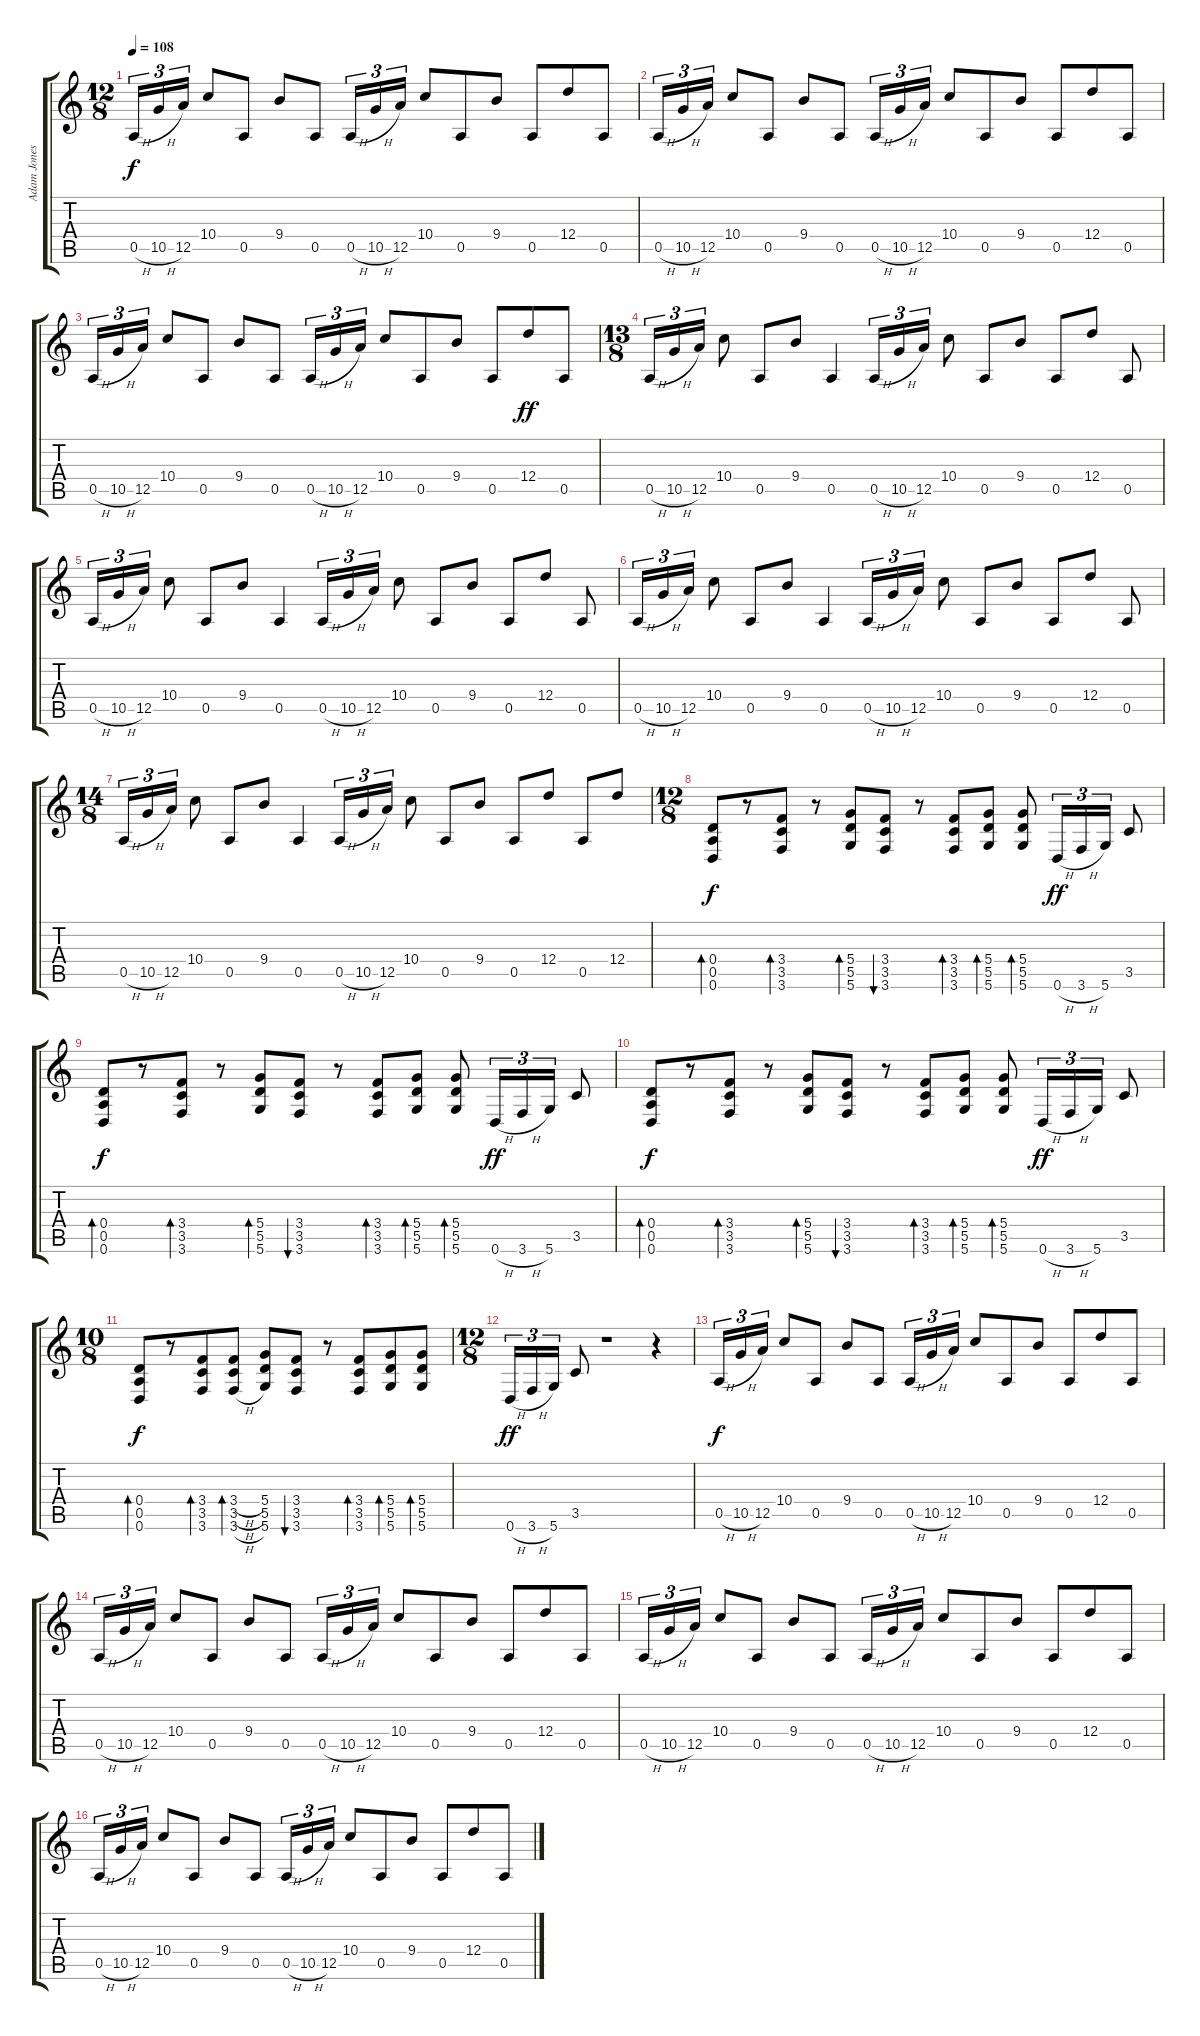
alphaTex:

\track ("Adam Jones (left)" "Adam Jones") {instrument overdrivenguitar}
\staff {score tabs}
\tuning (E4 B3 G3 D3 A2 D2) {hide}
\ts (12 8)
\tempo 108
\clef g2
\ks c
0.5{h}.16{tu (3 2) dy f} 10.5{h}.16{tu (3 2)} 12.5.16{tu (3 2)} 10.4.8 0.5.8 9.4.8 0.5.8 0.5{h}.16{tu (3 2)} 10.5{h}.16{tu (3 2)} 12.5.16{tu (3 2)} 10.4.8 0.5.8 9.4.8 0.5.8 12.4.8 0.5.8 |
0.5{h}.16{tu (3 2)} 10.5{h}.16{tu (3 2)} 12.5.16{tu (3 2)} 10.4.8 0.5.8 9.4.8 0.5.8 0.5{h}.16{tu (3 2)} 10.5{h}.16{tu (3 2)} 12.5.16{tu (3 2)} 10.4.8 0.5.8 9.4.8 0.5.8 12.4.8 0.5.8 |
0.5{h}.16{tu (3 2)} 10.5{h}.16{tu (3 2)} 12.5.16{tu (3 2)} 10.4.8 0.5.8 9.4.8 0.5.8 0.5{h}.16{tu (3 2)} 10.5{h}.16{tu (3 2)} 12.5.16{tu (3 2)} 10.4.8 0.5.8 9.4.8 0.5.8 12.4.8{dy ff instrument overdrivenguitar} 0.5.8 |
\ts (13 8)
0.5{h}.16{tu (3 2)} 10.5{h}.16{tu (3 2)} 12.5.16{tu (3 2)} 10.4.8 0.5.8 9.4.8 0.5.4 0.5{h}.16{tu (3 2)} 10.5{h}.16{tu (3 2)} 12.5.16{tu (3 2)} 10.4.8 0.5.8 9.4.8 0.5.8 12.4.8 0.5.8 |
0.5{h}.16{tu (3 2)} 10.5{h}.16{tu (3 2)} 12.5.16{tu (3 2)} 10.4.8 0.5.8 9.4.8 0.5.4 0.5{h}.16{tu (3 2)} 10.5{h}.16{tu (3 2)} 12.5.16{tu (3 2)} 10.4.8 0.5.8 9.4.8 0.5.8 12.4.8 0.5.8 |
0.5{h}.16{tu (3 2)} 10.5{h}.16{tu (3 2)} 12.5.16{tu (3 2)} 10.4.8 0.5.8 9.4.8 0.5.4 0.5{h}.16{tu (3 2)} 10.5{h}.16{tu (3 2)} 12.5.16{tu (3 2)} 10.4.8 0.5.8 9.4.8 0.5.8 12.4.8 0.5.8 |
\ts (14 8)
0.5{h}.16{tu (3 2)} 10.5{h}.16{tu (3 2)} 12.5.16{tu (3 2)} 10.4.8 0.5.8 9.4.8 0.5.4 0.5{h}.16{tu (3 2)} 10.5{h}.16{tu (3 2)} 12.5.16{tu (3 2)} 10.4.8 0.5.8 9.4.8 0.5.8 12.4.8 0.5.8 12.4.8 |
\ts (12 8)
(0.4 0.5 0.6).8{bd 30 dy f} r.8 (3.4 3.5 3.6).8{bd 30} r.8 (5.4 5.5 5.6).8{bd 30} (3.4 3.5 3.6).8{bu 30} r.8 (3.4 3.5 3.6).8{bd 30} (5.4 5.5 5.6).8{bd 30} (5.4 5.5 5.6).8{bd 30} 0.6{h}.16{tu (3 2) dy ff} 3.6{h}.16{tu (3 2)} 5.6.16{tu (3 2)} 3.5.8 |
(0.4 0.5 0.6).8{bd 30 dy f} r.8 (3.4 3.5 3.6).8{bd 30} r.8 (5.4 5.5 5.6).8{bd 30} (3.4 3.5 3.6).8{bu 30} r.8 (3.4 3.5 3.6).8{bd 30} (5.4 5.5 5.6).8{bd 30} (5.4 5.5 5.6).8{bd 30} 0.6{h}.16{tu (3 2) dy ff} 3.6{h}.16{tu (3 2)} 5.6.16{tu (3 2)} 3.5.8 |
(0.4 0.5 0.6).8{bd 30 dy f} r.8 (3.4 3.5 3.6).8{bd 30} r.8 (5.4 5.5 5.6).8{bd 30} (3.4 3.5 3.6).8{bu 30} r.8 (3.4 3.5 3.6).8{bd 30} (5.4 5.5 5.6).8{bd 30} (5.4 5.5 5.6).8{bd 30} 0.6{h}.16{tu (3 2) dy ff} 3.6{h}.16{tu (3 2)} 5.6.16{tu (3 2)} 3.5.8 |
\ts (10 8)
(0.4 0.5 0.6).8{bd 30 dy f} r.8 (3.4 3.5 3.6).8{bd 30} (3.4{h} 3.5{h} 3.6{h}).8{bd 30} (5.4 5.5 5.6).8 (3.4 3.5 3.6).8{bu 30} r.8 (3.4 3.5 3.6).8{bd 30} (5.4 5.5 5.6).8{bd 30} (5.4 5.5 5.6).8{bd 30} |
\ts (12 8)
0.6{h}.16{tu (3 2) dy ff} 3.6{h}.16{tu (3 2)} 5.6.16{tu (3 2)} 3.5.8 r.1 r.4 |
0.5{h}.16{tu (3 2) dy f instrument electricguitarmuted} 10.5{h}.16{tu (3 2)} 12.5.16{tu (3 2)} 10.4.8 0.5.8 9.4.8 0.5.8 0.5{h}.16{tu (3 2)} 10.5{h}.16{tu (3 2)} 12.5.16{tu (3 2)} 10.4.8 0.5.8 9.4.8 0.5.8 12.4.8 0.5.8 |
0.5{h}.16{tu (3 2)} 10.5{h}.16{tu (3 2)} 12.5.16{tu (3 2)} 10.4.8 0.5.8 9.4.8 0.5.8 0.5{h}.16{tu (3 2)} 10.5{h}.16{tu (3 2)} 12.5.16{tu (3 2)} 10.4.8 0.5.8 9.4.8 0.5.8 12.4.8 0.5.8 |
0.5{h}.16{tu (3 2)} 10.5{h}.16{tu (3 2)} 12.5.16{tu (3 2)} 10.4.8 0.5.8 9.4.8 0.5.8 0.5{h}.16{tu (3 2)} 10.5{h}.16{tu (3 2)} 12.5.16{tu (3 2)} 10.4.8 0.5.8 9.4.8 0.5.8 12.4.8 0.5.8 |
0.5{h}.16{tu (3 2)} 10.5{h}.16{tu (3 2)} 12.5.16{tu (3 2)} 10.4.8 0.5.8 9.4.8 0.5.8 0.5{h}.16{tu (3 2)} 10.5{h}.16{tu (3 2)} 12.5.16{tu (3 2)} 10.4.8 0.5.8 9.4.8 0.5.8 12.4.8 0.5.8
